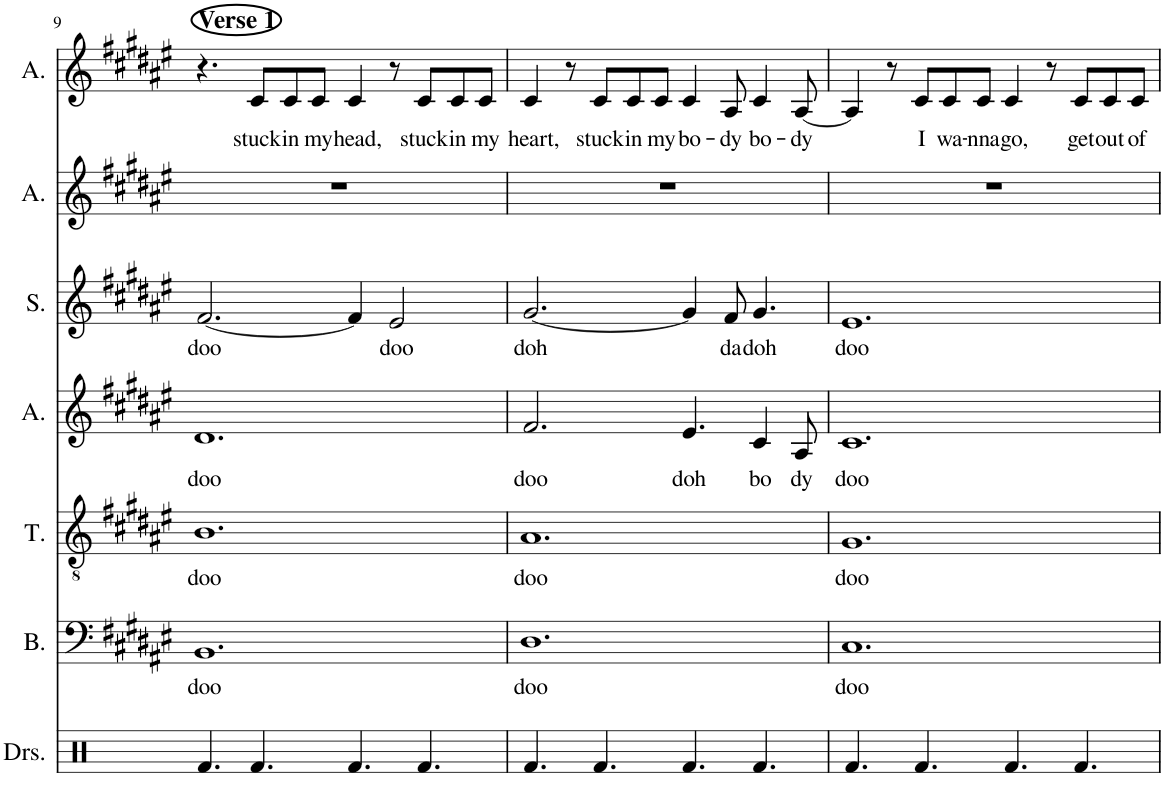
**kern	**kern	**text	**kern	**text	**kern	**text	**kern	**text	**kern	**kern	**text
*part7	*part6	*part6	*part5	*part5	*part4	*part4	*part3	*part3	*part2	*part1	*part1
*staff7	*staff6	*staff6	*staff5	*staff5	*staff4	*staff4	*staff3	*staff3	*staff2	*staff1	*staff1
*I"Drumset	*I"Bass	*	*I"Tenor	*	*I"Alto	*	*I"Soprano	*	*I"Alto	*I"Alto	*
*I'Drs.	*I'B.	*	*I'T.	*	*I'A.	*	*I'S.	*	*I'A.	*I'A.	*
!!LO:PB:g=z
*clefX	*clefF4	*	*clefGv2	*	*clefG2	*	*clefG2	*	*clefG2	*clefG2	*
*k[]	*k[f#c#g#d#a#e#]	*	*k[f#c#g#d#a#e#]	*	*k[f#c#g#d#a#e#]	*	*k[f#c#g#d#a#e#]	*	*k[f#c#g#d#a#e#]	*k[f#c#g#d#a#e#]	*
*M12/8	*M12/8	*	*M12/8	*	*M12/8	*	*M12/8	*	*M12/8	*M12/8	*
=9	=9	=9	=9	=9	=9	=9	=9	=9	=9	=9	=9
!	!	!	!	!	!	!	!	!	!	!LO:TX:a:B:t=Verse 1	!
!	!	!LO:LY:b	!	!LO:LY:b	!	!LO:LY:b	!	!LO:LY:b	!	!	!
4.Rf/	1.BB	doo	1.B	doo	1.d#	doo	[2.f#/	doo	1.r	4.r	.
!	!	!	!	!	!	!	!	!	!	!	!LO:LY:b
4.Rf/	.	.	.	.	.	.	.	.	.	8c#/L	stuck
!	!	!	!	!	!	!	!	!	!	!	!LO:LY:b
.	.	.	.	.	.	.	.	.	.	8c#/	in
!	!	!	!	!	!	!	!	!	!	!	!LO:LY:b
.	.	.	.	.	.	.	.	.	.	8c#/J	my
!	!	!	!	!	!	!	!	!	!	!	!LO:LY:b
4.Rf/	.	.	.	.	.	.	4f#/]	.	.	4c#/	head,
!	!	!	!	!	!	!	!	!LO:LY:b	!	!	!
.	.	.	.	.	.	.	2e#/	doo	.	8r	.
!	!	!	!	!	!	!	!	!	!	!	!LO:LY:b
4.Rf/	.	.	.	.	.	.	.	.	.	8c#/L	stuck
!	!	!	!	!	!	!	!	!	!	!	!LO:LY:b
.	.	.	.	.	.	.	.	.	.	8c#/	in
!	!	!	!	!	!	!	!	!	!	!	!LO:LY:b
.	.	.	.	.	.	.	.	.	.	8c#/J	my
=10	=10	=10	=10	=10	=10	=10	=10	=10	=10	=10	=10
!	!	!LO:LY:b	!	!LO:LY:b	!	!LO:LY:b	!	!LO:LY:b	!	!	!LO:LY:b
4.Rf/	1.D#	doo	1.A#	doo	2.f#/	doo	[2.g#/	doh	1.r	4c#/	heart,
.	.	.	.	.	.	.	.	.	.	8r	.
!	!	!	!	!	!	!	!	!	!	!	!LO:LY:b
4.Rf/	.	.	.	.	.	.	.	.	.	8c#/L	stuck
!	!	!	!	!	!	!	!	!	!	!	!LO:LY:b
.	.	.	.	.	.	.	.	.	.	8c#/	in
!	!	!	!	!	!	!	!	!	!	!	!LO:LY:b
.	.	.	.	.	.	.	.	.	.	8c#/J	my
!	!	!	!	!	!	!LO:LY:b	!	!	!	!	!LO:LY:b
4.Rf/	.	.	.	.	4.e#/	doh	4g#/]	.	.	4c#/	bo-
!	!	!	!	!	!	!	!	!LO:LY:b	!	!	!LO:LY:b
.	.	.	.	.	.	.	8f#/	da	.	8A#/	-dy
!	!	!	!	!	!	!LO:LY:b	!	!LO:LY:b	!	!	!LO:LY:b
4.Rf/	.	.	.	.	4c#/	bo	4.g#/	doh	.	4c#/	bo-
!	!	!	!	!	!	!LO:LY:b	!	!	!	!	!LO:LY:b
.	.	.	.	.	8A#/	dy	.	.	.	[8A#/	-dy
=11	=11	=11	=11	=11	=11	=11	=11	=11	=11	=11	=11
!	!	!LO:LY:b	!	!LO:LY:b	!	!LO:LY:b	!	!LO:LY:b	!	!	!
4.Rf/	1.C#	doo	1.G#	doo	1.c#	doo	1.e#	doo	1.r	4A#/]	.
.	.	.	.	.	.	.	.	.	.	8r	.
!	!	!	!	!	!	!	!	!	!	!	!LO:LY:b
4.Rf/	.	.	.	.	.	.	.	.	.	8c#/L	I
!	!	!	!	!	!	!	!	!	!	!	!LO:LY:b
.	.	.	.	.	.	.	.	.	.	8c#/	wa-
!	!	!	!	!	!	!	!	!	!	!	!LO:LY:b
.	.	.	.	.	.	.	.	.	.	8c#/J	-nna
!	!	!	!	!	!	!	!	!	!	!	!LO:LY:b
4.Rf/	.	.	.	.	.	.	.	.	.	4c#/	go,
.	.	.	.	.	.	.	.	.	.	8r	.
!	!	!	!	!	!	!	!	!	!	!	!LO:LY:b
4.Rf/	.	.	.	.	.	.	.	.	.	8c#/L	get
!	!	!	!	!	!	!	!	!	!	!	!LO:LY:b
.	.	.	.	.	.	.	.	.	.	8c#/	out
!	!	!	!	!	!	!	!	!	!	!	!LO:LY:b
.	.	.	.	.	.	.	.	.	.	8c#/J	of
=	=	=	=	=	=	=	=	=	=	=	=
*-	*-	*-	*-	*-	*-	*-	*-	*-	*-	*-	*-
